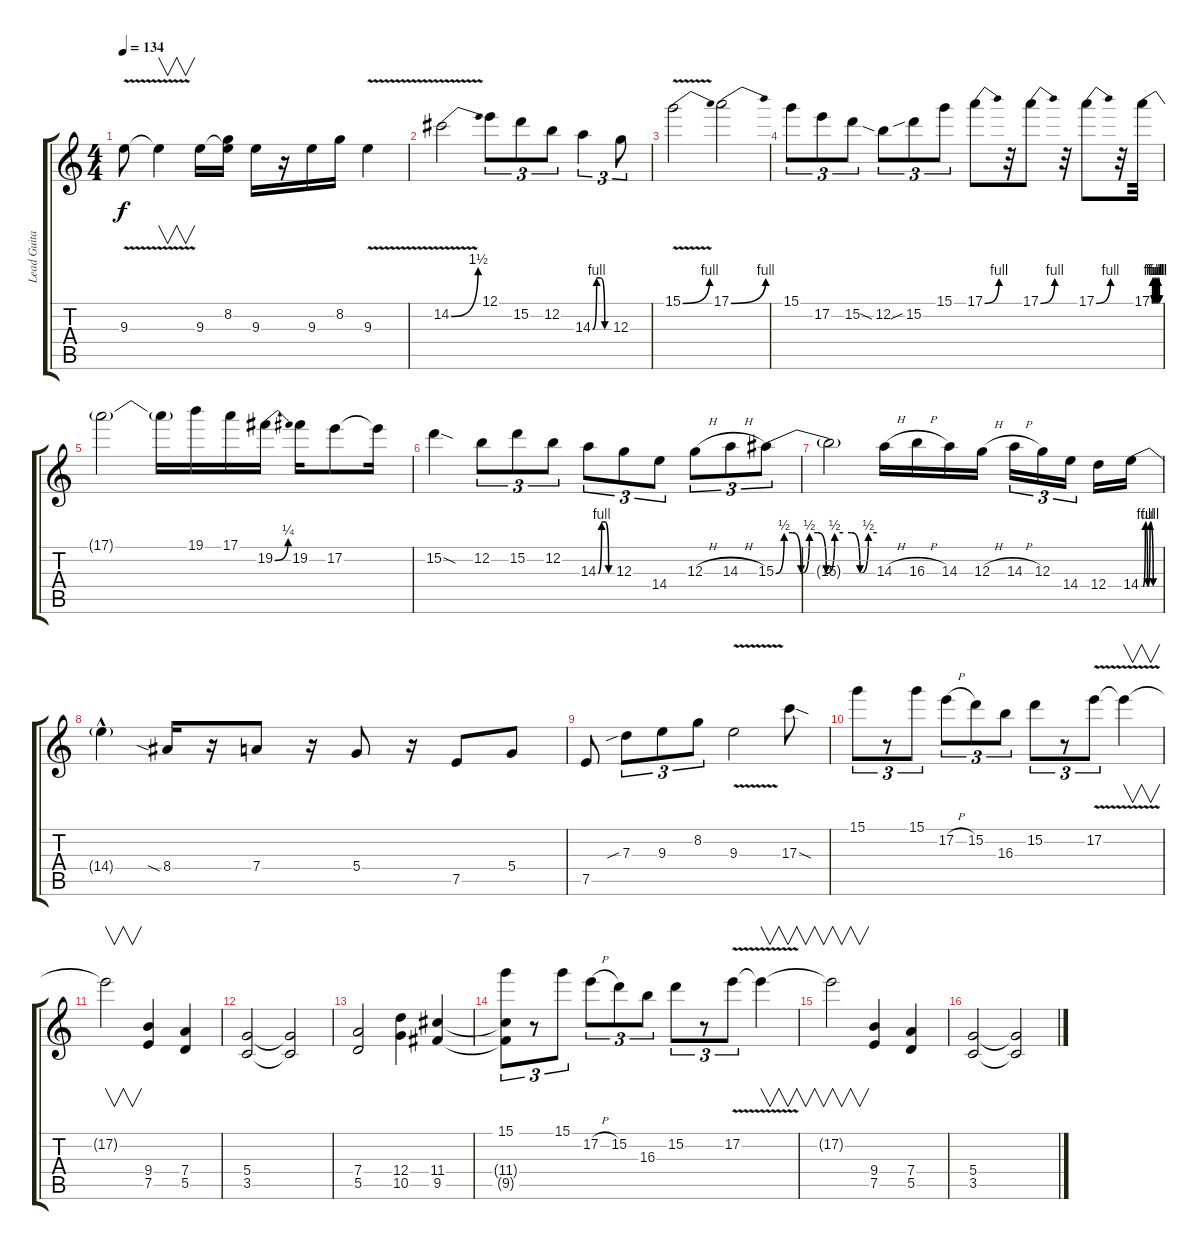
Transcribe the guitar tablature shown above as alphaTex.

\track ("Lead Guitar" "Lead Guita") {instrument distortionguitar}
\staff {score tabs}
\tuning (E4 B3 G3 D3 A2 E2) {hide}
\ts (4 4)
\tempo 134
\clef g2
\ks c
9.3{v}.8{dy f} 9.3{t}.4{v} 9.3.16 (8.2 9.3{t}).16 9.3.16 r.16 9.3.16 8.2.16 9.3{v}.4 |
14.2{be (bend 0 0 60 6) v}.2 12.1.8{tu (3 2)} 15.2.8{tu (3 2)} 12.2.8{tu (3 2)} 14.3{be (custom 0 0 15 4 30 4 45 0 60 0)}.4{tu (3 2)} 12.3.8{tu (3 2)} |
15.1{be (bend 0 0 60 4) v}.2 17.1{be (bend 0 0 60 4)}.2 |
15.1.8{tu (3 2)} 17.2.8{tu (3 2)} 15.2.8{tu (3 2)} 12.2{sia}.8{tu (3 2)} 15.2{sib}.8{tu (3 2)} 15.1.8{tu (3 2)} 17.1{be (bend 0 0 60 4)}.8 r.32 17.1{be (bend 0 0 60 4)}.8 r.32 17.1{be (bend 0 0 60 4)}.8 r.32 17.1{be (custom 0 0 5 4 10 4 15 0 20 4 25 4 30 0 35 4 40 4 45 0 50 4 55 4 60 0)}.32 |
17.1{t}.2 17.1{t}.16 19.1.16 17.1.16 19.2{be (bend 0 0 60 1)}.16 19.2.16 17.2.8 17.2{t}.16 |
15.2{sod}.4 12.2.8{tu (3 2)} 15.2.8{tu (3 2)} 12.2.8{tu (3 2)} 14.3{be (custom 0 0 15 4 30 4 45 0 60 0)}.8{tu (3 2)} 12.3.8{tu (3 2)} 14.4.8{tu (3 2)} 12.3{h}.8{tu (3 2)} 14.3{h}.8{tu (3 2)} 15.3{be (custom 0 0 5 2 10 2 15 0 20 2 25 2 30 0 35 2 40 2 45 2 50 0 55 2 60 2)}.8{tu (3 2)} |
15.3{t}.2 14.3{h}.16 16.3{h}.16 14.3.16 12.3{h}.16 14.3{h}.16{tu (3 2)} 12.3.16{tu (3 2)} 14.4.16{tu (3 2)} 12.4.16 14.4{be (custom 0 0 7 0 15 4 22 0 30 4 40 0 50 0 55 0 60 0)}.16 |
14.4{hac t}.4 8.4{sia}.16 r.16 7.4.8 r.16 5.4.8 r.16 7.5.8 5.4.8 |
7.5.8 7.3{sib}.8{tu (3 2)} 9.3.8{tu (3 2)} 8.2.8{tu (3 2)} 9.3{v}.2 17.3{sod}.8 |
15.1.8{tu (3 2)} r.8{tu (3 2)} 15.1.8{tu (3 2)} 17.2{h}.8{tu (3 2)} 15.2.8{tu (3 2)} 16.3.8{tu (3 2)} 15.2.8{tu (3 2)} r.8{tu (3 2)} 17.2{v}.8{tu (3 2)} 17.2{t}.4{v} |
17.2{t}.2{v} (9.4 7.5).4 (7.4 5.5).4 |
(5.4 3.5).2 (5.4{t} 3.5{t}).2 |
(7.4 5.5).2 (12.4 10.5).4 (11.4 9.5).4 |
(15.1 11.4{t} 9.5{t}).8{tu (3 2)} r.8{tu (3 2)} 15.1.8{tu (3 2)} 17.2{h}.8{tu (3 2)} 15.2.8{tu (3 2)} 16.3.8{tu (3 2)} 15.2.8{tu (3 2)} r.8{tu (3 2)} 17.2{v}.8{tu (3 2)} 17.2{t}.4{v} |
17.2{t}.2{v} (9.4 7.5).4 (7.4 5.5).4 |
(5.4 3.5).2 (5.4{t} 3.5{t}).2
